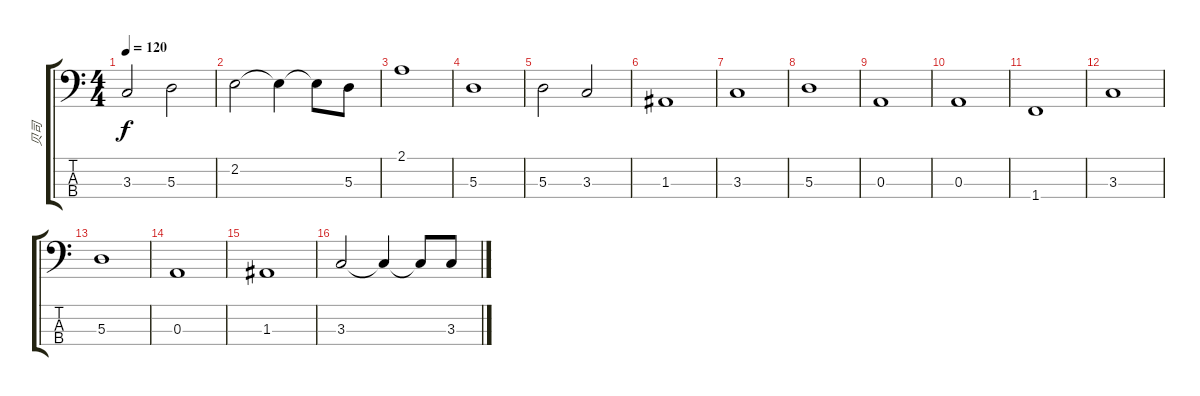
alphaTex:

\track ("贝司" "贝司") {instrument electricbassfinger}
\staff {score tabs}
\tuning (G2 D2 A1 E1) {hide}
\ts (4 4)
\tempo 120
\clef f4
\ks c
3.3.2{dy f} 5.3.2 |
2.2.2 2.2{t}.4 2.2{t}.8 5.3.8 |
2.1.1 |
5.3.1 |
5.3.2 3.3.2 |
1.3.1 |
3.3.1 |
5.3.1 |
0.3.1 |
0.3.1 |
1.4.1 |
3.3.1 |
5.3.1 |
0.3.1 |
1.3.1 |
3.3.2 3.3{t}.4 3.3{t}.8 3.3.8
